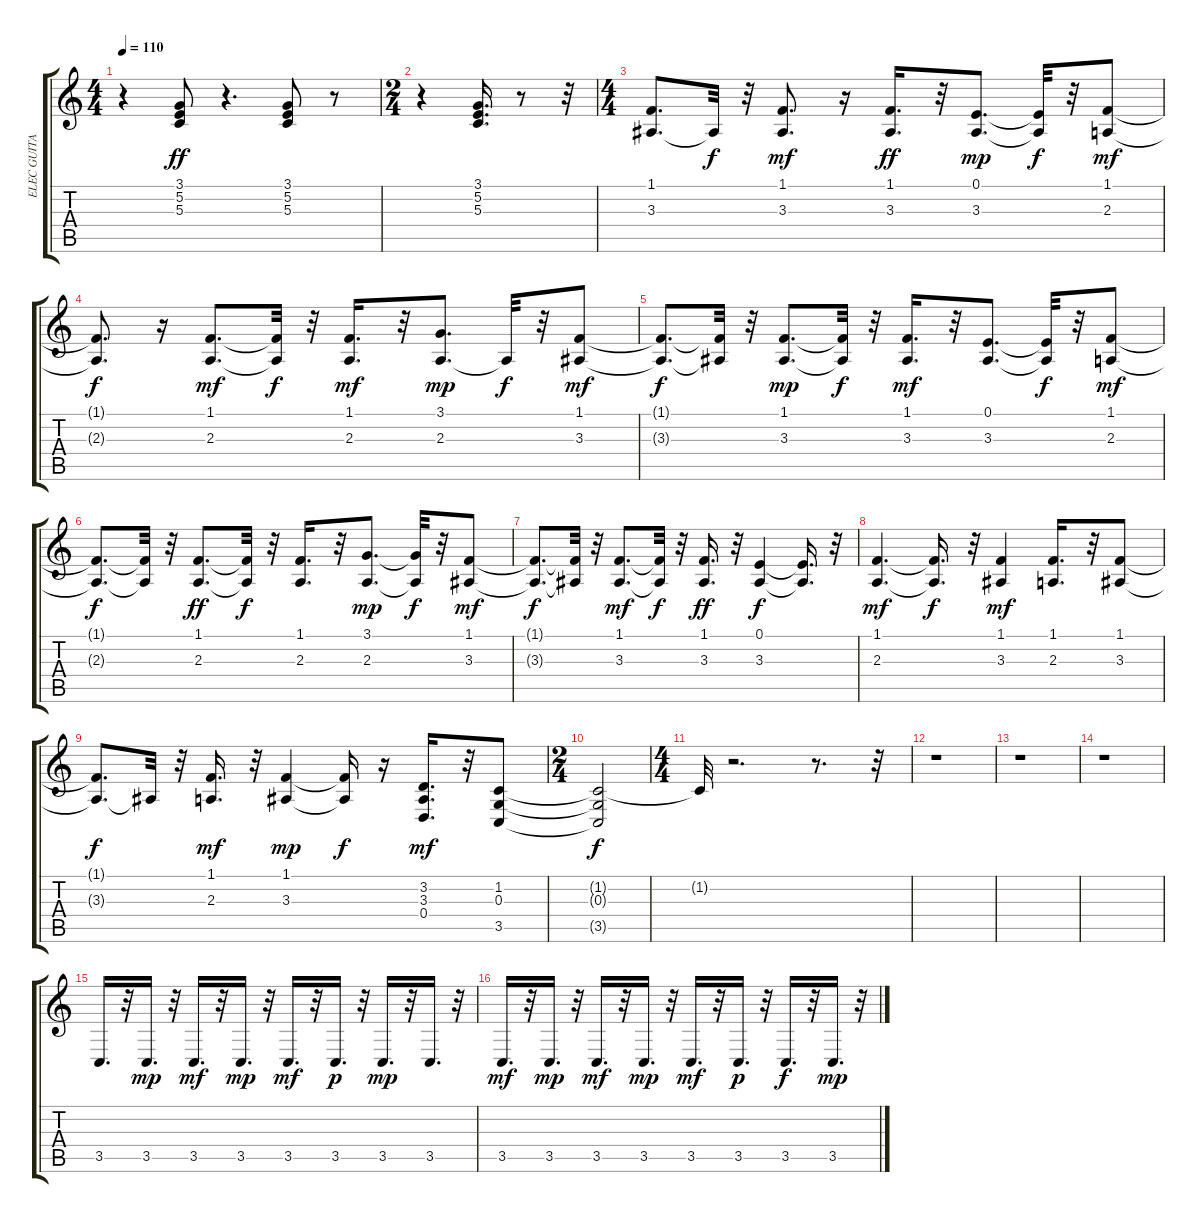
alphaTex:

\track ("ELEC GUITAR" "ELEC GUITA") {solo instrument lead8bassandlead}
\staff {score tabs}
\tuning (E4 B3 G3 D3 A2 E2) {hide}
\ts (4 4)
\tempo 110
\clef g2
\ks c
r.4{dy ff} (3.1 5.2 5.3).8 r.4{d} (3.1 5.2 5.3).8 r.8 |
\ts (2 4)
r.4 (3.1 5.2 5.3).16{d} r.8 r.32 |
\ts (4 4)
(1.1 3.3).8{d} 3.3{t}.32{dy f} r.32 (1.1 3.3).8{d dy mf} r.16 (1.1 3.3).16{d dy ff} r.32 (0.1 3.3).8{d dy mp} (0.1{t} 3.3{t}).32{dy f} r.32 (1.1 2.3).8{dy mf} |
(1.1{t} 2.3{t}).8{d dy f} r.16 (1.1 2.3).8{d dy mf} (1.1{t} 2.3{t}).32{dy f} r.32 (1.1 2.3).16{d dy mf} r.32 (3.1 2.3).8{d dy mp} 2.3{t}.32{dy f} r.32 (1.1 3.3).8{dy mf} |
(1.1{t} 3.3{t}).8{d dy f} (1.1{t} 3.3{t}).32 r.32 (1.1 3.3).8{d dy mp} (1.1{t} 3.3{t}).32{dy f} r.32 (1.1 3.3).16{d dy mf} r.32 (0.1 3.3).8{d} (0.1{t} 3.3{t}).32{dy f} r.32 (1.1 2.3).8{dy mf} |
(1.1{t} 2.3{t}).8{d dy f} (1.1{t} 2.3{t}).32 r.32 (1.1 2.3).8{d dy ff} (1.1{t} 2.3{t}).32{dy f} r.32 (1.1 2.3).16{d} r.32 (3.1 2.3).8{d dy mp} (3.1{t} 2.3{t}).32{dy f} r.32 (1.1 3.3).8{dy mf} |
(1.1{t} 3.3{t}).8{d dy f} (1.1{t} 3.3{t}).32 r.32 (1.1 3.3).8{d dy mf} (1.1{t} 3.3{t}).32{dy f} r.32 (1.1 3.3).16{d dy ff} r.32 (0.1 3.3).4{dy f} (0.1{t} 3.3{t}).16{d} r.32 |
(1.1 2.3).4{d dy mf} (1.1{t} 2.3{t}).16{d dy f} r.32 (1.1 3.3).4{dy mf} (1.1 2.3).16{d} r.32 (1.1 3.3).8 |
(1.1{t} 3.3{t}).8{d dy f} 3.3{t}.32 r.32 (1.1 2.3).16{d dy mf} r.32 (1.1 3.3).4{dy mp} (1.1{t} 3.3{t}).16{dy f} r.16 (3.2 3.3 0.4).16{d dy mf} r.32 (1.2 0.3 3.5).8 |
\ts (2 4)
(1.2{t} 0.3{t} 3.5{t}).2{dy f} |
\ts (4 4)
1.2{t}.32 r.2{d} r.8{d} r.32 |
r.1 |
r.1 |
r.1 |
3.5.16{d} r.32 3.5.16{d dy mp} r.32 3.5.16{d dy mf} r.32 3.5.16{d dy mp} r.32 3.5.16{d dy mf} r.32 3.5.16{d dy p} r.32 3.5.16{d dy mp} r.32 3.5.16{d} r.32 |
3.5.16{d dy mf} r.32 3.5.16{d dy mp} r.32 3.5.16{d dy mf} r.32 3.5.16{d dy mp} r.32 3.5.16{d dy mf} r.32 3.5.16{d dy p} r.32 3.5.16{d dy f} r.32 3.5.16{d dy mp} r.32
